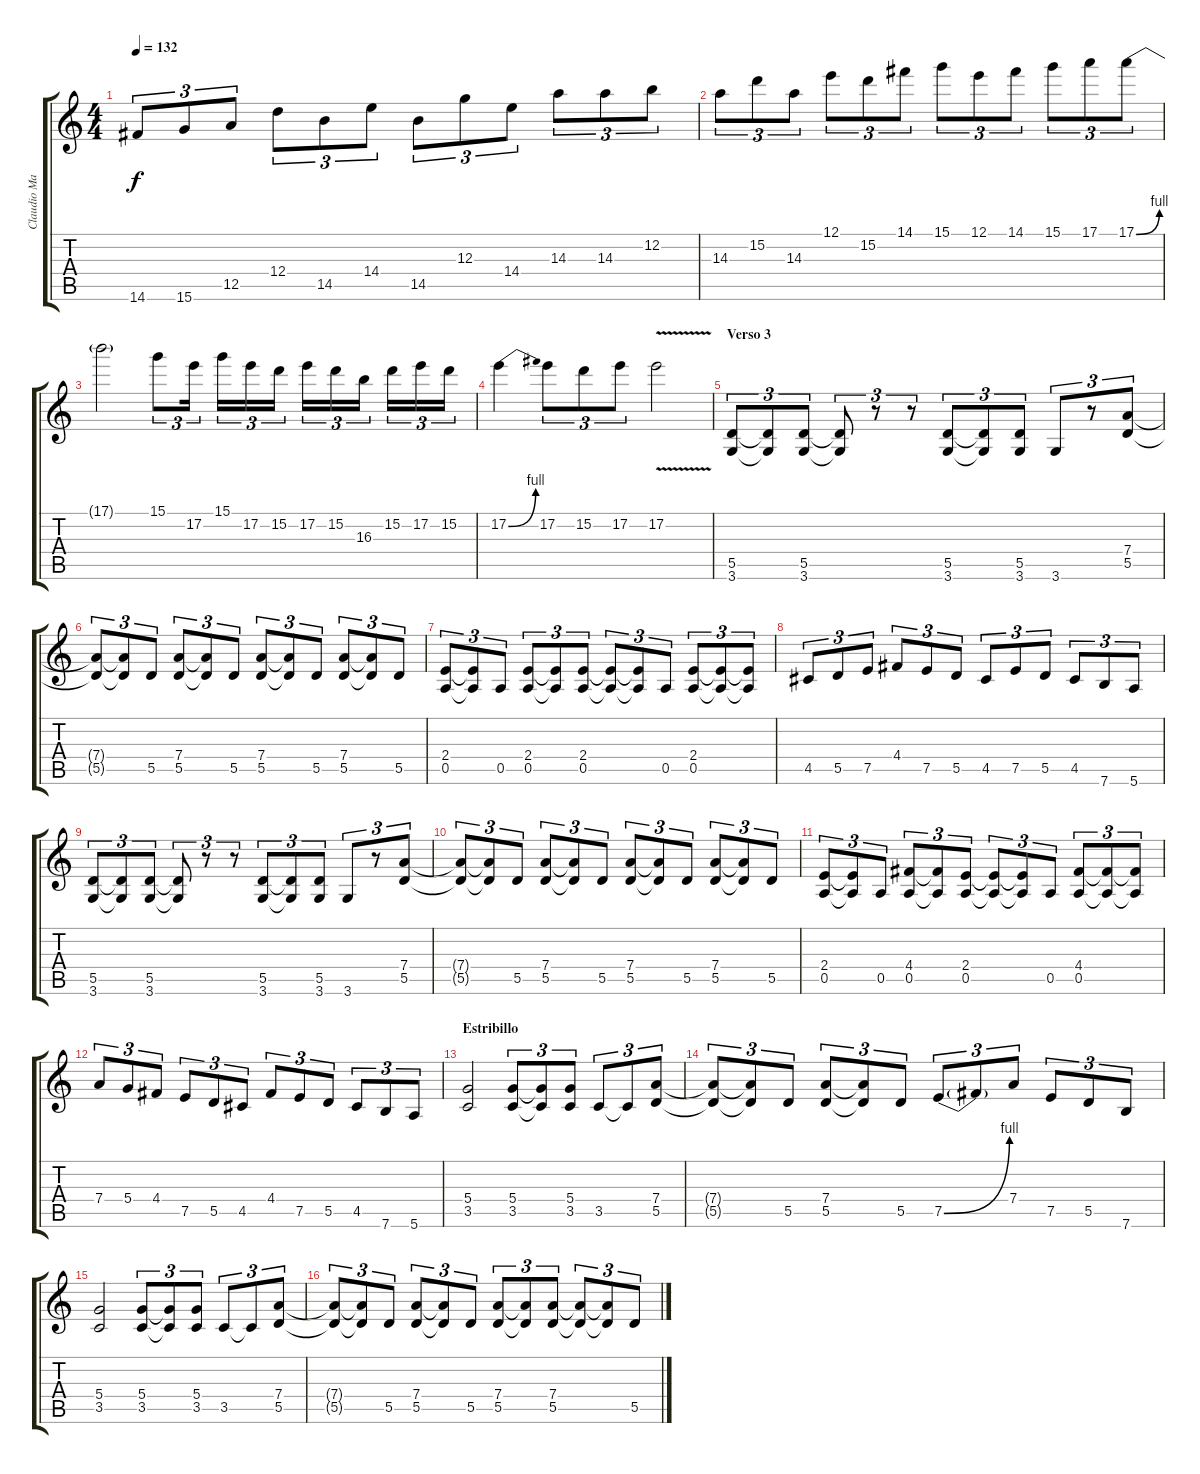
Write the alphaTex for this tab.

\track ("Claudio Marciello (Gtr1)" "Claudio Ma") {instrument distortionguitar}
\staff {score tabs}
\tuning (E4 B3 G3 D3 A2 E2) {hide}
\ts (4 4)
\tempo 132
\clef g2
\ks c
14.6.8{tu (3 2) dy f} 15.6.8{tu (3 2)} 12.5.8{tu (3 2)} 12.4.8{tu (3 2)} 14.5.8{tu (3 2)} 14.4.8{tu (3 2)} 14.5.8{tu (3 2)} 12.3.8{tu (3 2)} 14.4.8{tu (3 2)} 14.3.8{tu (3 2)} 14.3.8{tu (3 2)} 12.2.8{tu (3 2)} |
14.3.8{tu (3 2)} 15.2.8{tu (3 2)} 14.3.8{tu (3 2)} 12.1.8{tu (3 2)} 15.2.8{tu (3 2)} 14.1.8{tu (3 2)} 15.1.8{tu (3 2)} 12.1.8{tu (3 2)} 14.1.8{tu (3 2)} 15.1.8{tu (3 2)} 17.1.8{tu (3 2)} 17.1{be (bend 0 0 60 4)}.8{tu (3 2)} |
17.1{t}.2 15.1.8{tu (3 2)} 17.2.16{tu (3 2)} 15.1.16{tu (3 2)} 17.2.16{tu (3 2)} 15.2.16{tu (3 2)} 17.2.16{tu (3 2)} 15.2.16{tu (3 2)} 16.3.16{tu (3 2)} 15.2.16{tu (3 2)} 17.2.16{tu (3 2)} 15.2.16{tu (3 2)} |
17.2{be (bend 0 0 60 4)}.4 17.2.8{tu (3 2)} 15.2.8{tu (3 2)} 17.2.8{tu (3 2)} 17.2{v}.2 |
\section ("" "Verso 3")
(5.5 3.6).8{tu (3 2)} (5.5{t} 3.6{t}).8{tu (3 2)} (5.5 3.6).8{tu (3 2)} (5.5{t} 3.6{t}).8{tu (3 2)} r.8{tu (3 2)} r.8{tu (3 2)} (5.5 3.6).8{tu (3 2)} (5.5{t} 3.6{t}).8{tu (3 2)} (5.5 3.6).8{tu (3 2)} 3.6.8{tu (3 2)} r.8{tu (3 2)} (7.4 5.5).8{tu (3 2)} |
(7.4{t} 5.5{t}).8{tu (3 2)} (7.4{t} 5.5{t}).8{tu (3 2)} 5.5.8{tu (3 2)} (7.4 5.5).8{tu (3 2)} (7.4{t} 5.5{t}).8{tu (3 2)} 5.5.8{tu (3 2)} (7.4 5.5).8{tu (3 2)} (7.4{t} 5.5{t}).8{tu (3 2)} 5.5.8{tu (3 2)} (7.4 5.5).8{tu (3 2)} (7.4{t} 5.5{t}).8{tu (3 2)} 5.5.8{tu (3 2)} |
(2.4 0.5).8{tu (3 2)} (2.4{t} 0.5{t}).8{tu (3 2)} 0.5.8{tu (3 2)} (2.4 0.5).8{tu (3 2)} (2.4{t} 0.5{t}).8{tu (3 2)} (2.4 0.5).8{tu (3 2)} (2.4{t} 0.5{t}).8{tu (3 2)} (2.4{t} 0.5{t}).8{tu (3 2)} 0.5.8{tu (3 2)} (2.4 0.5).8{tu (3 2)} (2.4{t} 0.5{t}).8{tu (3 2)} (2.4{t} 0.5{t}).8{tu (3 2)} |
4.5.8{tu (3 2)} 5.5.8{tu (3 2)} 7.5.8{tu (3 2)} 4.4.8{tu (3 2)} 7.5.8{tu (3 2)} 5.5.8{tu (3 2)} 4.5.8{tu (3 2)} 7.5.8{tu (3 2)} 5.5.8{tu (3 2)} 4.5.8{tu (3 2)} 7.6.8{tu (3 2)} 5.6.8{tu (3 2)} |
(5.5 3.6).8{tu (3 2)} (5.5{t} 3.6{t}).8{tu (3 2)} (5.5 3.6).8{tu (3 2)} (5.5{t} 3.6{t}).8{tu (3 2)} r.8{tu (3 2)} r.8{tu (3 2)} (5.5 3.6).8{tu (3 2)} (5.5{t} 3.6{t}).8{tu (3 2)} (5.5 3.6).8{tu (3 2)} 3.6.8{tu (3 2)} r.8{tu (3 2)} (7.4 5.5).8{tu (3 2)} |
(7.4{t} 5.5{t}).8{tu (3 2)} (7.4{t} 5.5{t}).8{tu (3 2)} 5.5.8{tu (3 2)} (7.4 5.5).8{tu (3 2)} (7.4{t} 5.5{t}).8{tu (3 2)} 5.5.8{tu (3 2)} (7.4 5.5).8{tu (3 2)} (7.4{t} 5.5{t}).8{tu (3 2)} 5.5.8{tu (3 2)} (7.4 5.5).8{tu (3 2)} (7.4{t} 5.5{t}).8{tu (3 2)} 5.5.8{tu (3 2)} |
(2.4 0.5).8{tu (3 2)} (2.4{t} 0.5{t}).8{tu (3 2)} 0.5.8{tu (3 2)} (4.4 0.5).8{tu (3 2)} (4.4{t} 0.5{t}).8{tu (3 2)} (2.4 0.5).8{tu (3 2)} (2.4{t} 0.5{t}).8{tu (3 2)} (2.4{t} 0.5{t}).8{tu (3 2)} 0.5.8{tu (3 2)} (4.4 0.5).8{tu (3 2)} (4.4{t} 0.5{t}).8{tu (3 2)} (4.4{t} 0.5{t}).8{tu (3 2)} |
7.4.8{tu (3 2)} 5.4.8{tu (3 2)} 4.4.8{tu (3 2)} 7.5.8{tu (3 2)} 5.5.8{tu (3 2)} 4.5.8{tu (3 2)} 4.4.8{tu (3 2)} 7.5.8{tu (3 2)} 5.5.8{tu (3 2)} 4.5.8{tu (3 2)} 7.6.8{tu (3 2)} 5.6.8{tu (3 2)} |
\section ("" "Estribillo")
(5.4 3.5).2 (5.4 3.5).8{tu (3 2)} (5.4{t} 3.5{t}).8{tu (3 2)} (5.4 3.5).8{tu (3 2)} 3.5.8{tu (3 2)} 3.5{t}.8{tu (3 2)} (7.4 5.5).8{tu (3 2)} |
(7.4{t} 5.5{t}).8{tu (3 2)} (7.4{t} 5.5{t}).8{tu (3 2)} 5.5.8{tu (3 2)} (7.4 5.5).8{tu (3 2)} (7.4{t} 5.5{t}).8{tu (3 2)} 5.5.8{tu (3 2)} 7.5{be (bend 0 0 60 4)}.8{tu (3 2)} 7.5{t}.8{tu (3 2)} 7.4.8{tu (3 2)} 7.5.8{tu (3 2)} 5.5.8{tu (3 2)} 7.6.8{tu (3 2)} |
(5.4 3.5).2 (5.4 3.5).8{tu (3 2)} (5.4{t} 3.5{t}).8{tu (3 2)} (5.4 3.5).8{tu (3 2)} 3.5.8{tu (3 2)} 3.5{t}.8{tu (3 2)} (7.4 5.5).8{tu (3 2)} |
(7.4{t} 5.5{t}).8{tu (3 2)} (7.4{t} 5.5{t}).8{tu (3 2)} 5.5.8{tu (3 2)} (7.4 5.5).8{tu (3 2)} (7.4{t} 5.5{t}).8{tu (3 2)} 5.5.8{tu (3 2)} (7.4 5.5).8{tu (3 2)} (7.4{t} 5.5{t}).8{tu (3 2)} (7.4 5.5).8{tu (3 2)} (7.4{t} 5.5{t}).8{tu (3 2)} (7.4{t} 5.5{t}).8{tu (3 2)} 5.5.8{tu (3 2)}
